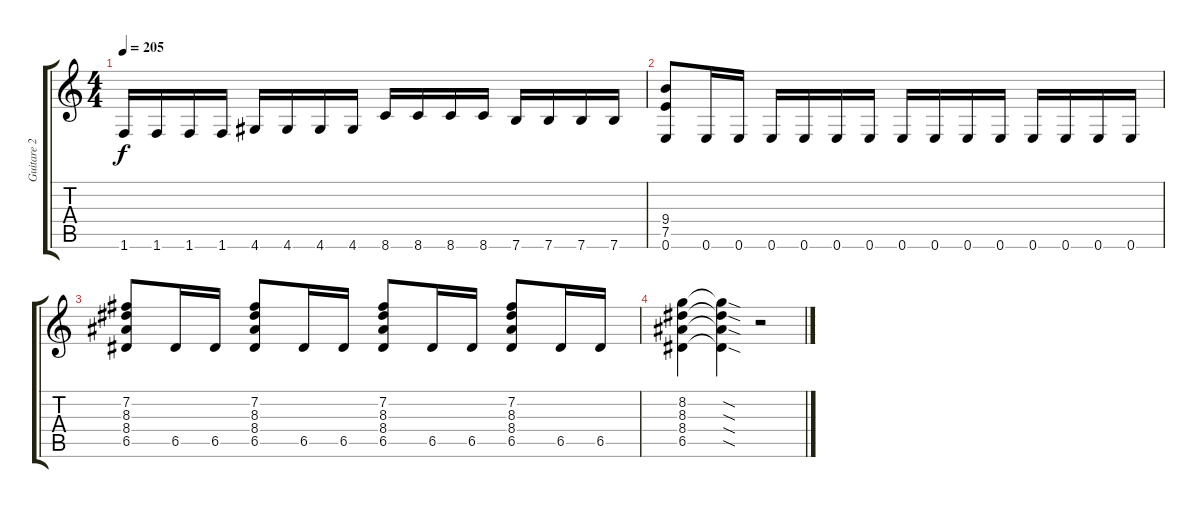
\track ("Guitare 2" "Guitare 2") {instrument distortionguitar}
\staff {score tabs}
\tuning (E4 B3 G3 D3 A2 E2) {hide}
\ts (4 4)
\tempo 205
\clef g2
\ks c
1.6.16{dy f} 1.6.16 1.6.16 1.6.16 4.6.16 4.6.16 4.6.16 4.6.16 8.6.16 8.6.16 8.6.16 8.6.16 7.6.16 7.6.16 7.6.16 7.6.16 |
(9.4 7.5 0.6).8 0.6.16 0.6.16 0.6.16 0.6.16 0.6.16 0.6.16 0.6.16 0.6.16 0.6.16 0.6.16 0.6.16 0.6.16 0.6.16 0.6.16 |
(7.2 8.3 8.4 6.5).8 6.5.16 6.5.16 (7.2 8.3 8.4 6.5).8 6.5.16 6.5.16 (7.2 8.3 8.4 6.5).8 6.5.16 6.5.16 (7.2 8.3 8.4 6.5).8 6.5.16 6.5.16 |
(8.2 8.3 8.4 6.5).4 (8.2{sod t} 8.3{sod t} 8.4{sod t} 6.5{sod t}).4 r.2
